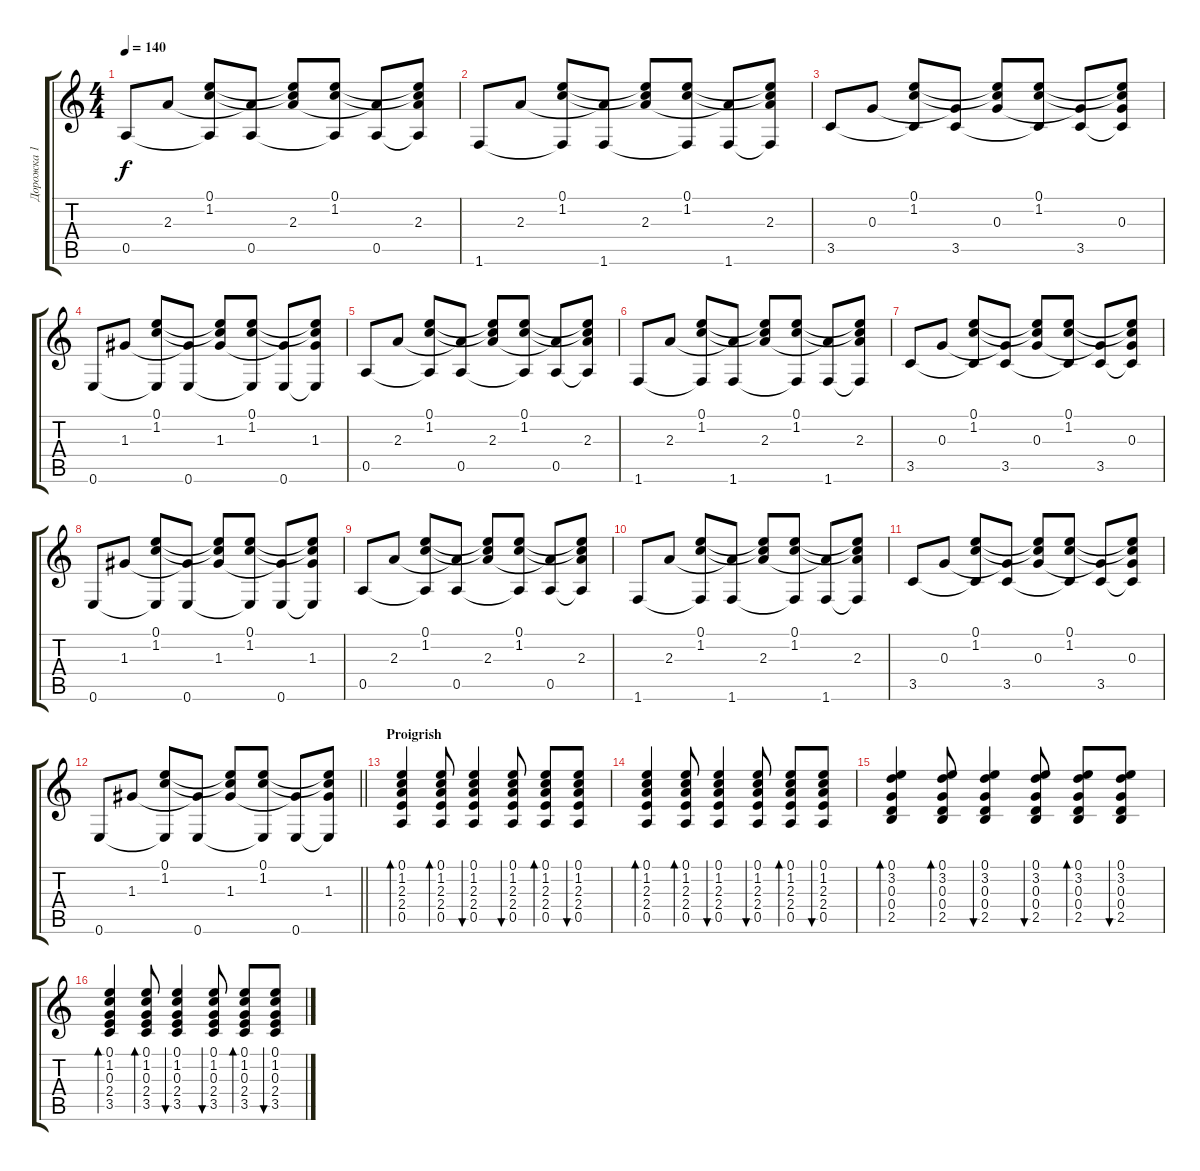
\track ("Дорожка 1" "Дорожка 1") {instrument acousticguitarsteel}
\staff {score tabs}
\tuning (E4 B3 G3 D3 A2 E2) {hide}
\ts (4 4)
\tempo 140
\clef g2
\ks c
0.5.8{dy f} 2.3.8 (0.1 1.2 0.5{t}).8 (2.3{t} 0.5).8 (0.1{t} 1.2{t} 2.3).8 (0.1 1.2 0.5{t}).8 (2.3{t} 0.5).8 (0.1{t} 1.2{t} 2.3 0.5{t}).8 |
1.6.8 2.3.8 (0.1 1.2 1.6{t}).8 (2.3{t} 1.6).8 (0.1{t} 1.2{t} 2.3).8 (0.1 1.2 1.6{t}).8 (2.3{t} 1.6).8 (0.1{t} 1.2{t} 2.3 1.6{t}).8 |
3.5.8 0.3.8 (0.1 1.2 3.5{t}).8 (0.3{t} 3.5).8 (0.1{t} 1.2{t} 0.3).8 (0.1 1.2 3.5{t}).8 (0.3{t} 3.5).8 (0.1{t} 1.2{t} 0.3 3.5{t}).8 |
0.6.8 1.3.8 (0.1 1.2 0.6{t}).8 (1.3{t} 0.6).8 (0.1{t} 1.2{t} 1.3).8 (0.1 1.2 0.6{t}).8 (1.3{t} 0.6).8 (0.1{t} 1.2{t} 1.3 0.6{t}).8 |
0.5.8 2.3.8 (0.1 1.2 0.5{t}).8 (2.3{t} 0.5).8 (0.1{t} 1.2{t} 2.3).8 (0.1 1.2 0.5{t}).8 (2.3{t} 0.5).8 (0.1{t} 1.2{t} 2.3 0.5{t}).8 |
1.6.8 2.3.8 (0.1 1.2 1.6{t}).8 (2.3{t} 1.6).8 (0.1{t} 1.2{t} 2.3).8 (0.1 1.2 1.6{t}).8 (2.3{t} 1.6).8 (0.1{t} 1.2{t} 2.3 1.6{t}).8 |
3.5.8 0.3.8 (0.1 1.2 3.5{t}).8 (0.3{t} 3.5).8 (0.1{t} 1.2{t} 0.3).8 (0.1 1.2 3.5{t}).8 (0.3{t} 3.5).8 (0.1{t} 1.2{t} 0.3 3.5{t}).8 |
0.6.8 1.3.8 (0.1 1.2 0.6{t}).8 (1.3{t} 0.6).8 (0.1{t} 1.2{t} 1.3).8 (0.1 1.2 0.6{t}).8 (1.3{t} 0.6).8 (0.1{t} 1.2{t} 1.3 0.6{t}).8 |
0.5.8 2.3.8 (0.1 1.2 0.5{t}).8 (2.3{t} 0.5).8 (0.1{t} 1.2{t} 2.3).8 (0.1 1.2 0.5{t}).8 (2.3{t} 0.5).8 (0.1{t} 1.2{t} 2.3 0.5{t}).8 |
1.6.8 2.3.8 (0.1 1.2 1.6{t}).8 (2.3{t} 1.6).8 (0.1{t} 1.2{t} 2.3).8 (0.1 1.2 1.6{t}).8 (2.3{t} 1.6).8 (0.1{t} 1.2{t} 2.3 1.6{t}).8 |
3.5.8 0.3.8 (0.1 1.2 3.5{t}).8 (0.3{t} 3.5).8 (0.1{t} 1.2{t} 0.3).8 (0.1 1.2 3.5{t}).8 (0.3{t} 3.5).8 (0.1{t} 1.2{t} 0.3 3.5{t}).8 |
\barLineRight lightlight
0.6.8 1.3.8 (0.1 1.2 0.6{t}).8 (1.3{t} 0.6).8 (0.1{t} 1.2{t} 1.3).8 (0.1 1.2 0.6{t}).8 (1.3{t} 0.6).8 (0.1{t} 1.2{t} 1.3 0.6{t}).8 |
\section ("" "Proigrish")
(0.1 1.2 2.3 2.4 0.5).4{bd 60} (0.1 1.2 2.3 2.4 0.5).8{bd 60} (0.1 1.2 2.3 2.4 0.5).4{bu 60} (0.1 1.2 2.3 2.4 0.5).8{bu 60} (0.1 1.2 2.3 2.4 0.5).8{bd 60} (0.1 1.2 2.3 2.4 0.5).8{bu 60} |
(0.1 1.2 2.3 2.4 0.5).4{bd 60} (0.1 1.2 2.3 2.4 0.5).8{bd 60} (0.1 1.2 2.3 2.4 0.5).4{bu 60} (0.1 1.2 2.3 2.4 0.5).8{bu 60} (0.1 1.2 2.3 2.4 0.5).8{bd 60} (0.1 1.2 2.3 2.4 0.5).8{bu 60} |
(0.1 3.2 0.3 0.4 2.5).4{bd 60} (0.1 3.2 0.3 0.4 2.5).8{bd 60} (0.1 3.2 0.3 0.4 2.5).4{bu 60} (0.1 3.2 0.3 0.4 2.5).8{bu 60} (0.1 3.2 0.3 0.4 2.5).8{bd 60} (0.1 3.2 0.3 0.4 2.5).8{bu 60} |
(0.1 1.2 0.3 2.4 3.5).4{bd 60} (0.1 1.2 0.3 2.4 3.5).8{bd 60} (0.1 1.2 0.3 2.4 3.5).4{bu 60} (0.1 1.2 0.3 2.4 3.5).8{bu 60} (0.1 1.2 0.3 2.4 3.5).8{bd 60} (0.1 1.2 0.3 2.4 3.5).8{bu 60}
